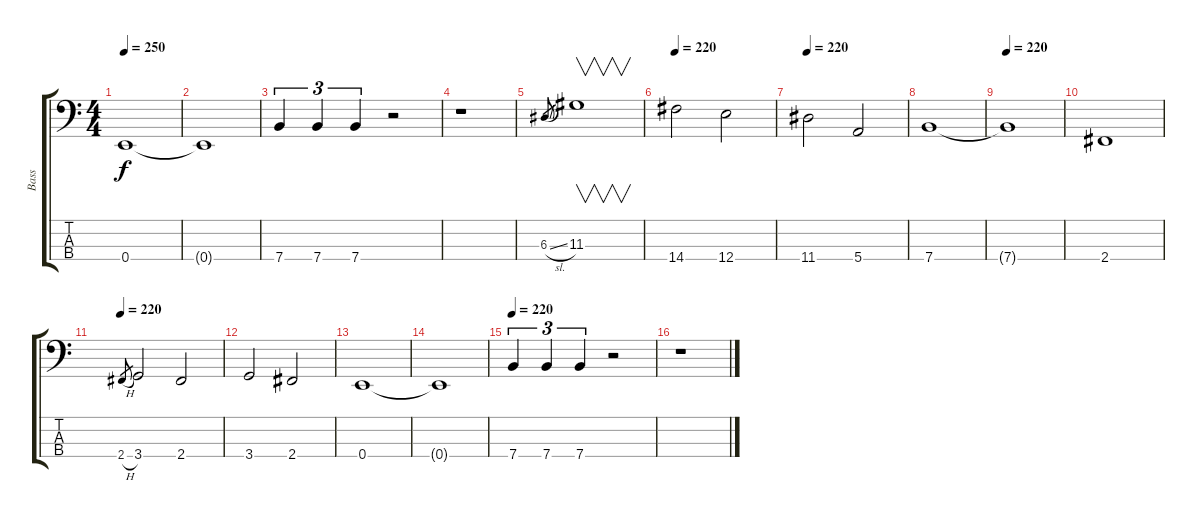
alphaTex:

\track ("Bass" "Bass") {instrument electricbasspick}
\staff {score tabs}
\tuning (G2 D2 A1 E1) {hide}
\ts (4 4)
\tempo 250
\tempo 220
\tempo 250
\clef f4
\ks c
0.4.1{dy f volume 10 instrument electricbasspick} |
0.4{t}.1 |
7.4.4{tu (3 2)} 7.4.4{tu (3 2)} 7.4.4{tu (3 2)} r.2 |
r.1 |
6.3{sl}.8{gr} 11.3.1{v} |
\tempo 220
14.4.2 12.4.2 |
\tempo 220
11.4.2 5.4.2 |
7.4.1 |
\tempo 220
7.4{t}.1 |
2.4.1 |
\tempo 220
2.4{h}.8{gr} 3.4.2 2.4.2 |
3.4.2 2.4.2 |
0.4.1 |
0.4{t}.1 |
\tempo 220
7.4.4{tu (3 2)} 7.4.4{tu (3 2)} 7.4.4{tu (3 2)} r.2 |
r.1
